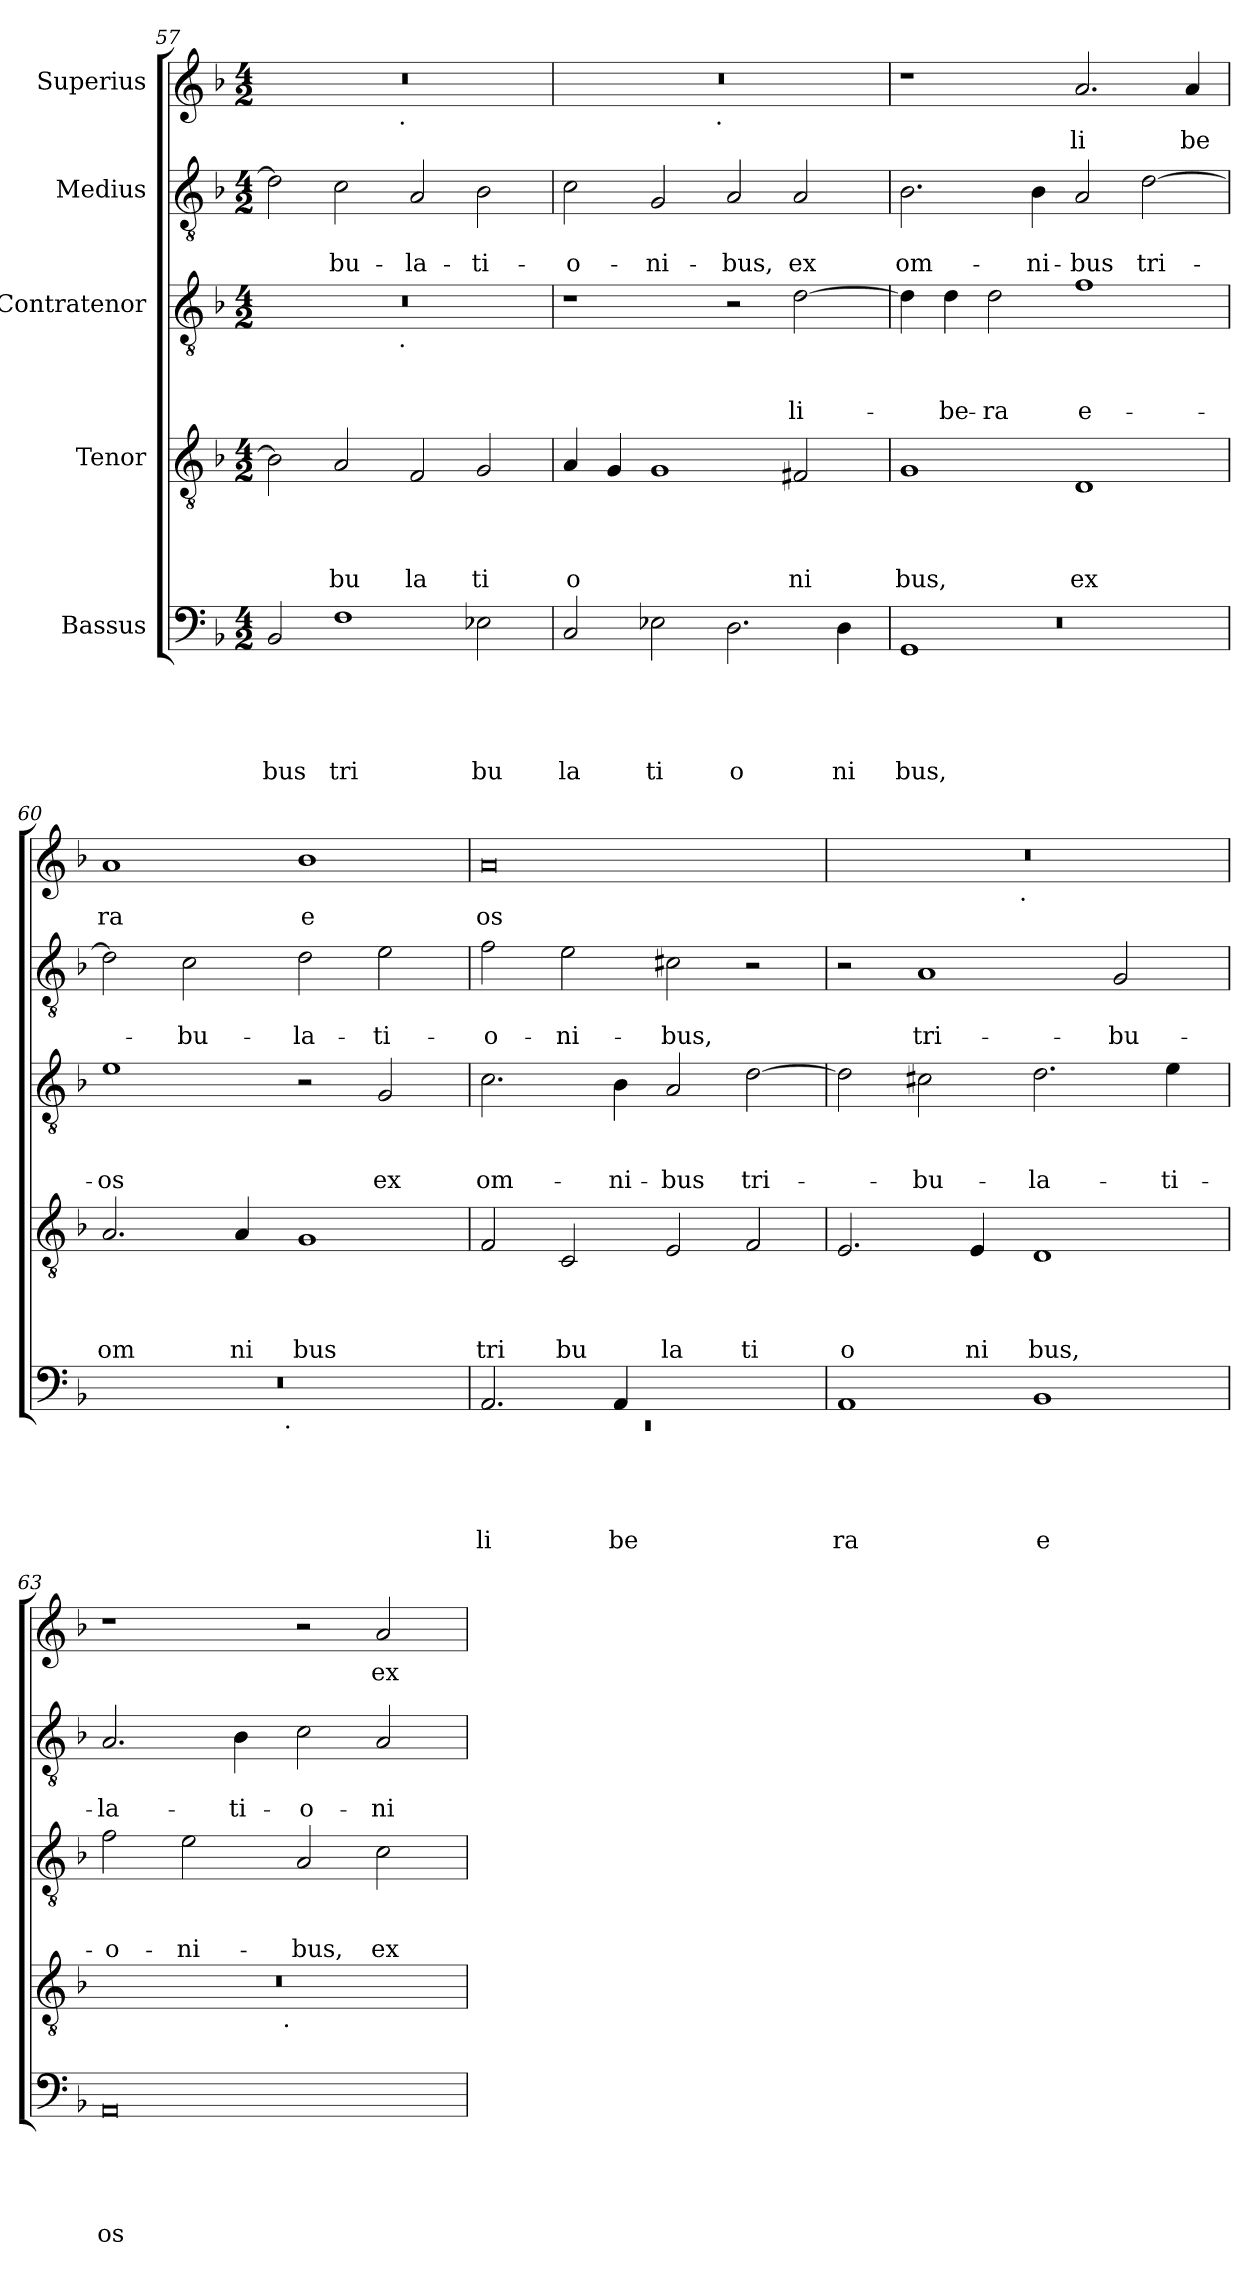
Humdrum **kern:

**kern	**text	**text	**text	**text	**text	**kern	**text	**text	**text	**text	**kern	**text	**text	**text	**kern	**text	**text	**kern	**text
*part5	*part5	*part5	*part5	*part5	*part5	*part4	*part4	*part4	*part4	*part4	*part3	*part3	*part3	*part3	*part2	*part2	*part2	*part1	*part1
*staff5	*staff5	*staff5	*staff5	*staff5	*staff5	*staff4	*staff4	*staff4	*staff4	*staff4	*staff3	*staff3	*staff3	*staff3	*staff2	*staff2	*staff2	*staff1	*staff1
*I"Bassus	*	*	*	*	*	*I"Tenor	*	*	*	*	*I"Contratenor	*	*	*	*I"Medius	*	*	*I"Superius	*
*clefF4	*	*	*	*	*	*clefGv2	*	*	*	*	*clefGv2	*	*	*	*clefGv2	*	*	*clefG2	*
*k[b-]	*	*	*	*	*	*k[b-]	*	*	*	*	*k[b-]	*	*	*	*k[b-]	*	*	*k[b-]	*
*F:	*	*	*	*	*	*F:	*	*	*	*	*F:	*	*	*	*F:	*	*	*F:	*
*M4/2	*	*	*	*	*	*M4/2	*	*	*	*	*M4/2	*	*	*	*M4/2	*	*	*M4/2	*
=57	=57	=57	=57	=57	=57	=57	=57	=57	=57	=57	=57	=57	=57	=57	=57	=57	=57	=57	=57
!	!	!	!	!	!LO:LY:b	!	!	!	!	!	!	!	!	!	!	!	!	!	!
*	*	*	*	*	*	*	*	*	*	*	*^	*	*	*	*	*	*	*^	*
2BB-/	.	.	.	.	bus	2B-\]	.	.	.	.	0r	2ryy	.	.	.	2d\]	.	.	0r	2ryy	.
!	!	!	!	!	!LO:LY:b	!	!	!	!	!LO:LY:b	!	!	!	!	!	!	!	!LO:LY:b	!	!	!
1F	.	.	.	.	tri	2A/	.	.	.	bu	.	4...ryy	.	.	.	2c\	.	-bu-	.	4...ryy	.
!	!	!	!	!	!	!	!	!	!	!	!	!	!	!	!	!	!	!	!	!LO:TX:b:t=.	!
!	!	!	!	!	!	!	!	!	!	!	!	!LO:TX:b:t=.	!	!	!	!	!	!	!	!	!
.	.	.	.	.	.	.	.	.	.	.	.	1ryy	.	.	.	.	.	.	.	1ryy	.
!	!	!	!	!	!	!	!	!	!	!LO:LY:b	!	!	!	!	!	!	!	!LO:LY:b	!	!	!
.	.	.	.	.	.	2F/	.	.	.	la	.	.	.	.	.	2A/	.	-la-	.	.	.
!	!	!	!	!	!LO:LY:b	!	!	!	!	!LO:LY:b	!	!	!	!	!	!	!	!LO:LY:b	!	!	!
2E-X\	.	.	.	.	bu	2G/	.	.	.	ti	.	.	.	.	.	2B-\	.	-ti-	.	.	.
.	.	.	.	.	.	.	.	.	.	.	.	32ryy	.	.	.	.	.	.	.	32ryy	.
!!LO:LB:g=z	!!
=58	=58	=58	=58	=58	=58	=58	=58	=58	=58	=58	=58	=58	=58	=58	=58	=58	=58	=58	=58	=58	=58
!	!	!	!	!	!LO:LY:b	!	!	!	!	!LO:LY:b	!	!	!	!	!	!	!	!LO:LY:b	!	!	!
*	*	*	*	*	*	*	*	*	*	*	*v	*v	*	*	*	*	*	*	*	*	*
2C/	.	.	.	.	la	4A/	.	.	.	o	1r	.	.	.	2c\	.	-o-	0r	2ryy	.
.	.	.	.	.	.	4G/	.	.	.	.	.	.	.	.	.	.	.	.	.	.
!	!	!	!	!	!LO:LY:b	!	!	!	!	!	!	!	!	!	!	!	!LO:LY:b	!	!	!
2E-X\	.	.	.	.	ti	1G	.	.	.	.	.	.	.	.	2G/	.	-ni-	.	4...ryy	.
!	!	!	!	!	!	!	!	!	!	!	!	!	!	!	!	!	!	!	!LO:TX:b:t=.	!
.	.	.	.	.	.	.	.	.	.	.	.	.	.	.	.	.	.	.	1ryy	.
!	!	!	!	!	!LO:LY:b	!	!	!	!	!	!	!	!	!	!	!	!LO:LY:b	!	!	!
2.D\	.	.	.	.	o	.	.	.	.	.	2r	.	.	.	2A/	.	-bus,	.	.	.
!	!	!	!	!	!	!	!	!	!	!LO:LY:b	!	!	!	!LO:LY:b	!	!	!LO:LY:b	!	!	!
.	.	.	.	.	.	2F#X/	.	.	.	ni	[>2d\	.	.	li-	2A/	.	ex	.	.	.
!	!	!	!	!	!LO:LY:b	!	!	!	!	!	!	!	!	!	!	!	!	!	!	!
4D\	.	.	.	.	ni	.	.	.	.	.	.	.	.	.	.	.	.	.	.	.
.	.	.	.	.	.	.	.	.	.	.	.	.	.	.	.	.	.	.	32ryy	.
=59	=59	=59	=59	=59	=59	=59	=59	=59	=59	=59	=59	=59	=59	=59	=59	=59	=59	=59	=59	=59
*^	*	*	*	*	*	*	*	*	*	*	*	*	*	*	*	*	*	*	*	*
*	*^	*	*	*	*	*	*	*	*	*	*	*	*	*	*	*	*	*	*	*	*
!	!	!LO:N:vis=1	!	!	!	!	!LO:LY:b	!	!	!	!	!LO:LY:b	!	!	!	!	!	!	!LO:LY:b	!	!	!
*	*	*	*	*	*	*	*	*	*	*	*	*	*	*	*	*	*	*	*	*v	*v	*
0ryy	1GG	0r	.	.	.	.	bus,	1G	.	.	.	bus,	4d\]	.	.	.	2.B-\	.	om-	1r	.
!	!	!	!	!	!	!	!	!	!	!	!	!	!	!	!	!LO:LY:b	!	!	!	!	!
.	.	.	.	.	.	.	.	.	.	.	.	.	4d\	.	.	-be-	.	.	.	.	.
!	!	!	!	!	!	!	!	!	!	!	!	!	!	!	!	!LO:LY:b	!	!	!	!	!
.	.	.	.	.	.	.	.	.	.	.	.	.	2d\	.	.	-ra	.	.	.	.	.
!	!	!	!	!	!	!	!	!	!	!	!	!	!	!	!	!	!	!	!LO:LY:b	!	!
.	.	.	.	.	.	.	.	.	.	.	.	.	.	.	.	.	4B-\	.	-ni-	.	.
!	!	!	!	!	!	!	!	!	!	!	!	!LO:LY:b	!	!	!	!LO:LY:b	!	!	!LO:LY:b	!	!LO:LY:b
.	1ryy	.	.	.	.	.	.	1D	.	.	.	ex	1f	.	.	e-	2A/	.	-bus	2.a/	li
!	!	!	!	!	!	!	!	!	!	!	!	!	!	!	!	!	!	!	!LO:LY:b	!	!
.	.	.	.	.	.	.	.	.	.	.	.	.	.	.	.	.	[>2d\	.	tri-	.	.
!	!	!	!	!	!	!	!	!	!	!	!	!	!	!	!	!	!	!	!	!	!LO:LY:b
.	.	.	.	.	.	.	.	.	.	.	.	.	.	.	.	.	.	.	.	4a/	be
*v	*v	*v	*	*	*	*	*	*	*	*	*	*	*	*	*	*	*	*	*	*	*
=60	=60	=60	=60	=60	=60	=60	=60	=60	=60	=60	=60	=60	=60	=60	=60	=60	=60	=60	=60
!	!	!	!	!	!	!	!	!	!	!LO:LY:b	!	!	!	!LO:LY:b	!	!	!	!	!LO:LY:b
*^	*	*	*	*	*	*	*	*	*	*	*	*	*	*	*	*	*	*	*
0r	2ryy	.	.	.	.	.	2.A/	.	.	.	om	1e	.	.	-os	2d\]	.	.	1a	ra
!	!	!	!	!	!	!	!	!	!	!	!	!	!	!	!	!	!	!LO:LY:b	!	!
.	4...ryy	.	.	.	.	.	.	.	.	.	.	.	.	.	.	2c\	.	-bu-	.	.
!	!	!	!	!	!	!	!	!	!	!	!LO:LY:b	!	!	!	!	!	!	!	!	!
.	.	.	.	.	.	.	4A/	.	.	.	ni	.	.	.	.	.	.	.	.	.
!	!LO:TX:b:t=.	!	!	!	!	!	!	!	!	!	!	!	!	!	!	!	!	!	!	!
.	1ryy	.	.	.	.	.	.	.	.	.	.	.	.	.	.	.	.	.	.	.
!	!	!	!	!	!	!	!	!	!	!	!LO:LY:b	!	!	!	!	!	!	!LO:LY:b	!	!LO:LY:b
.	.	.	.	.	.	.	1G	.	.	.	bus	2r	.	.	.	2d\	.	-la-	1b-	e
!	!	!	!	!	!	!	!	!	!	!	!	!	!	!	!LO:LY:b	!	!	!LO:LY:b	!	!
.	.	.	.	.	.	.	.	.	.	.	.	2G/	.	.	ex	2e\	.	-ti-	.	.
.	32ryy	.	.	.	.	.	.	.	.	.	.	.	.	.	.	.	.	.	.	.
=61	=61	=61	=61	=61	=61	=61	=61	=61	=61	=61	=61	=61	=61	=61	=61	=61	=61	=61	=61	=61
!	!LO:N:vis=1	!	!	!	!	!LO:LY:b	!	!	!	!	!LO:LY:b	!	!	!	!LO:LY:b	!	!	!LO:LY:b	!	!LO:LY:b
*	*^	*	*	*	*	*	*	*	*	*	*	*	*	*	*	*	*	*	*	*
0ryy	0rEE	2.AA/	.	.	.	.	li	2F/	.	.	.	tri	2.c\	.	.	om-	2f\	.	-o-	0a	os
!	!	!	!	!	!	!	!	!	!	!	!	!LO:LY:b	!	!	!	!	!	!	!LO:LY:b	!	!
.	.	.	.	.	.	.	.	2C/	.	.	.	bu	.	.	.	.	2e\	.	-ni-	.	.
!	!	!	!	!	!	!	!LO:LY:b	!	!	!	!	!	!	!	!	!LO:LY:b	!	!	!	!	!
.	.	4AA/	.	.	.	.	be	.	.	.	.	.	4B-\	.	.	-ni-	.	.	.	.	.
!	!	!	!	!	!	!	!	!	!	!	!	!LO:LY:b	!	!	!	!LO:LY:b	!	!	!LO:LY:b	!	!
.	.	1ryy	.	.	.	.	.	2E/	.	.	.	la	2A/	.	.	-bus	2c#X\	.	-bus,	.	.
!	!	!	!	!	!	!	!	!	!	!	!	!LO:LY:b	!	!	!	!LO:LY:b	!	!	!	!	!
.	.	.	.	.	.	.	.	2F/	.	.	.	ti	[>2d\	.	.	tri-	2r	.	.	.	.
*v	*v	*v	*	*	*	*	*	*	*	*	*	*	*	*	*	*	*	*	*	*	*
=62	=62	=62	=62	=62	=62	=62	=62	=62	=62	=62	=62	=62	=62	=62	=62	=62	=62	=62	=62
!	!	!	!	!	!LO:LY:b	!	!	!	!	!LO:LY:b	!	!	!	!	!	!	!	!	!
*	*	*	*	*	*	*	*	*	*	*	*	*	*	*	*	*	*	*^	*
1AA	.	.	.	.	ra	2.E/	.	.	.	o	2d\]	.	.	.	2r	.	.	0r	2ryy	.
!	!	!	!	!	!	!	!	!	!	!	!	!	!	!LO:LY:b	!	!	!LO:LY:b	!	!	!
.	.	.	.	.	.	.	.	.	.	.	2c#X\	.	.	-bu-	1A	.	tri-	.	4...ryy	.
!	!	!	!	!	!	!	!	!	!	!LO:LY:b	!	!	!	!	!	!	!	!	!	!
.	.	.	.	.	.	4E/	.	.	.	ni	.	.	.	.	.	.	.	.	.	.
!	!	!	!	!	!	!	!	!	!	!	!	!	!	!	!	!	!	!	!LO:TX:b:t=.	!
.	.	.	.	.	.	.	.	.	.	.	.	.	.	.	.	.	.	.	1ryy	.
!	!	!	!	!	!LO:LY:b	!	!	!	!	!LO:LY:b	!	!	!	!LO:LY:b	!	!	!	!	!	!
1BB-	.	.	.	.	e	1D	.	.	.	bus,	2.d\	.	.	-la-	.	.	.	.	.	.
!	!	!	!	!	!	!	!	!	!	!	!	!	!	!	!	!	!LO:LY:b	!	!	!
.	.	.	.	.	.	.	.	.	.	.	.	.	.	.	2G/	.	-bu-	.	.	.
!	!	!	!	!	!	!	!	!	!	!	!	!	!	!LO:LY:b	!	!	!	!	!	!
.	.	.	.	.	.	.	.	.	.	.	4e\	.	.	-ti-	.	.	.	.	.	.
.	.	.	.	.	.	.	.	.	.	.	.	.	.	.	.	.	.	.	32ryy	.
=63	=63	=63	=63	=63	=63	=63	=63	=63	=63	=63	=63	=63	=63	=63	=63	=63	=63	=63	=63	=63
!	!	!	!	!	!LO:LY:b	!	!	!	!	!	!	!	!	!LO:LY:b	!	!	!LO:LY:b	!	!	!
*	*	*	*	*	*	*^	*	*	*	*	*	*	*	*	*	*	*	*v	*v	*
0AA	.	.	.	.	os	0r	2ryy	.	.	.	.	2f\	.	.	-o-	2.A/	.	-la-	1r	.
!	!	!	!	!	!	!	!	!	!	!	!	!	!	!	!LO:LY:b	!	!	!	!	!
.	.	.	.	.	.	.	4...ryy	.	.	.	.	2e\	.	.	-ni-	.	.	.	.	.
!	!	!	!	!	!	!	!	!	!	!	!	!	!	!	!	!	!	!LO:LY:b	!	!
.	.	.	.	.	.	.	.	.	.	.	.	.	.	.	.	4B-\	.	-ti-	.	.
!	!	!	!	!	!	!	!LO:TX:b:t=.	!	!	!	!	!	!	!	!	!	!	!	!	!
.	.	.	.	.	.	.	1ryy	.	.	.	.	.	.	.	.	.	.	.	.	.
!	!	!	!	!	!	!	!	!	!	!	!	!	!	!	!LO:LY:b	!	!	!LO:LY:b	!	!
.	.	.	.	.	.	.	.	.	.	.	.	2A/	.	.	-bus,	2c\	.	-o-	2r	.
!	!	!	!	!	!	!	!	!	!	!	!	!	!	!	!LO:LY:b	!	!	!LO:LY:b	!	!LO:LY:b
.	.	.	.	.	.	.	.	.	.	.	.	2c\	.	.	ex	2A/	.	-ni-	2a/	ex
.	.	.	.	.	.	.	32ryy	.	.	.	.	.	.	.	.	.	.	.	.	.
*	*	*	*	*	*	*v	*v	*	*	*	*	*	*	*	*	*	*	*	*	*
=	=	=	=	=	=	=	=	=	=	=	=	=	=	=	=	=	=	=	=
*-	*-	*-	*-	*-	*-	*-	*-	*-	*-	*-	*-	*-	*-	*-	*-	*-	*-	*-	*-
